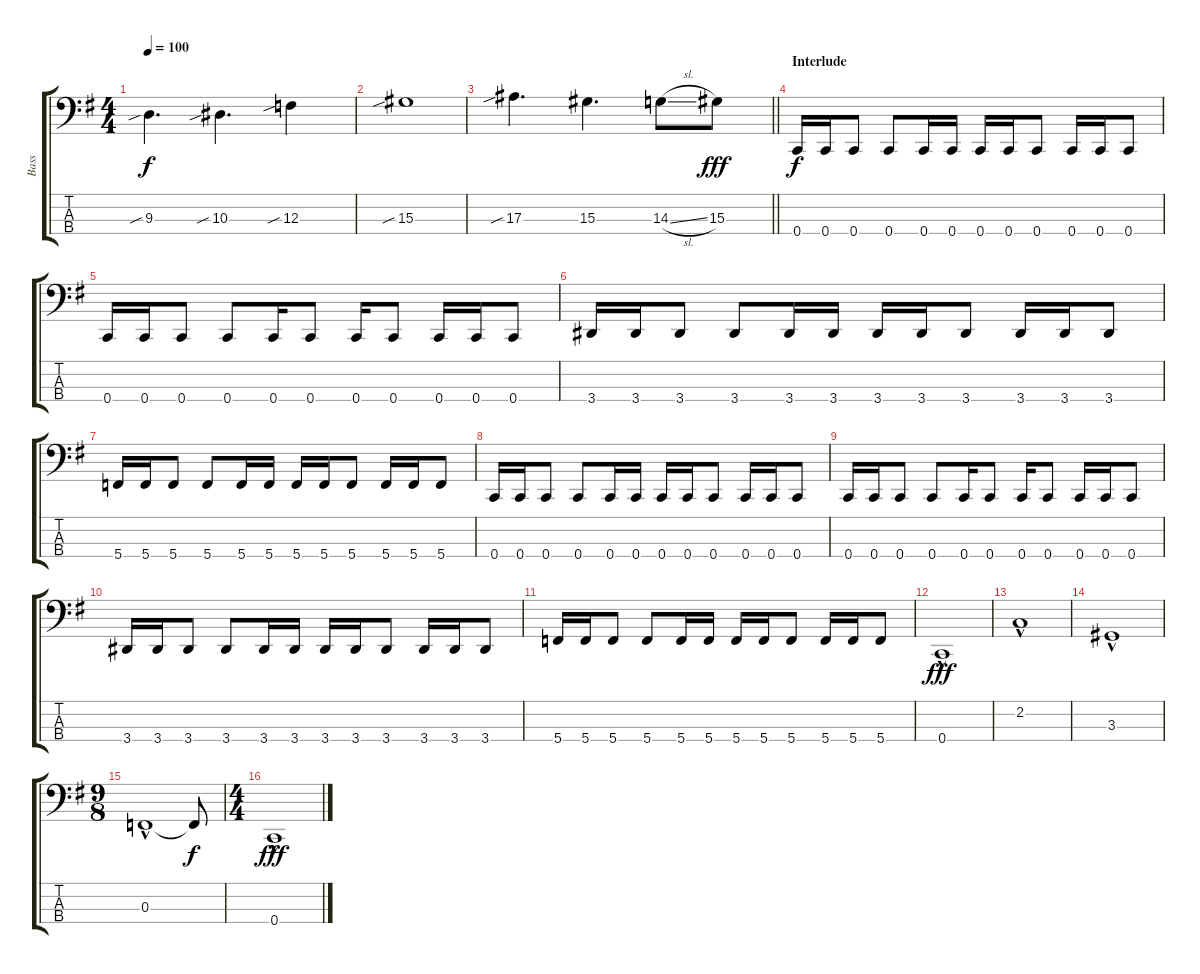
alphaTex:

\track ("Bass" "Bass") {instrument electricbassfinger}
\staff {score tabs}
\tuning (Eb2 Bb1 F1 C1) {hide}
\ts (4 4)
\tempo 100
\clef f4
\ks eminor
9.3{sib}.4{d dy f} 10.3{sib}.4{d} 12.3{sib}.4 |
15.3{sib}.1 |
\barLineRight lightlight
17.3{sib}.4{d} 15.3.4{d} 14.3{sl}.8 15.3.8{dy fff} |
\section ("" "Interlude")
0.4.16{dy f} 0.4.16 0.4.8 0.4.8 0.4.16 0.4.16 0.4.16 0.4.16 0.4.8 0.4.16 0.4.16 0.4.8 |
0.4.16 0.4.16 0.4.8 0.4.8 0.4.16 0.4.8 0.4.16 0.4.8 0.4.16 0.4.16 0.4.8 |
3.4.16 3.4.16 3.4.8 3.4.8 3.4.16 3.4.16 3.4.16 3.4.16 3.4.8 3.4.16 3.4.16 3.4.8 |
5.4.16 5.4.16 5.4.8 5.4.8 5.4.16 5.4.16 5.4.16 5.4.16 5.4.8 5.4.16 5.4.16 5.4.8 |
0.4.16 0.4.16 0.4.8 0.4.8 0.4.16 0.4.16 0.4.16 0.4.16 0.4.8 0.4.16 0.4.16 0.4.8 |
0.4.16 0.4.16 0.4.8 0.4.8 0.4.16 0.4.8 0.4.16 0.4.8 0.4.16 0.4.16 0.4.8 |
3.4.16 3.4.16 3.4.8 3.4.8 3.4.16 3.4.16 3.4.16 3.4.16 3.4.8 3.4.16 3.4.16 3.4.8 |
5.4.16 5.4.16 5.4.8 5.4.8 5.4.16 5.4.16 5.4.16 5.4.16 5.4.8 5.4.16 5.4.16 5.4.8 |
0.4{hac}.1{dy fff} |
2.2{hac}.1 |
3.3{hac}.1 |
\ts (9 8)
0.3{hac}.1 0.3{t}.8{dy f} |
\ts (4 4)
0.4{hac}.1{dy fff}
